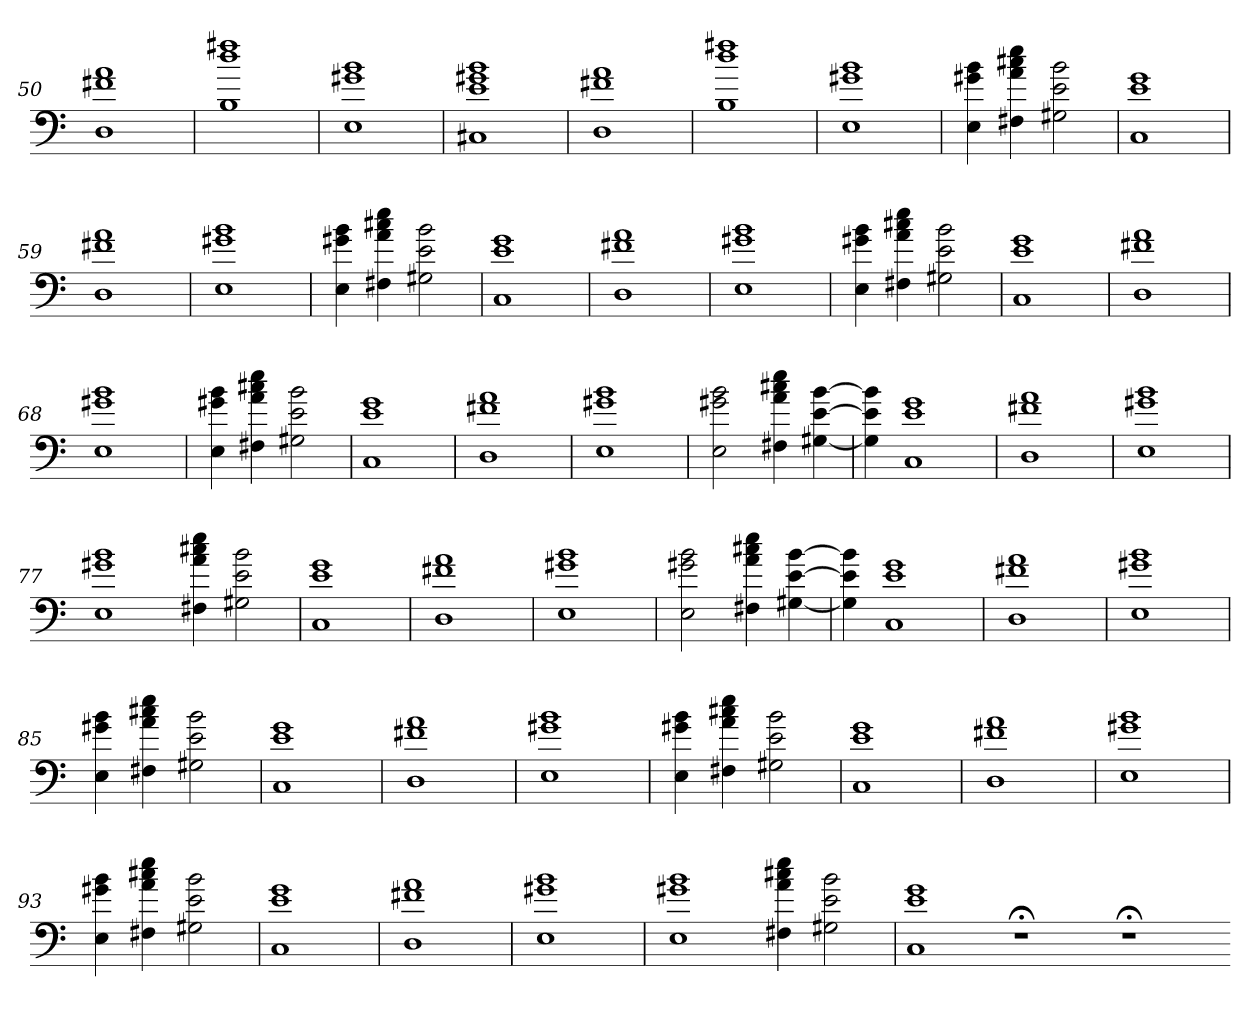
**kern
*part1
*staff1
=50
1D 1f#X 1a
=51
1B 1dd 1ff#X
=52
1E 1g#X 1b
=53
1C#X 1e 1g#X 1b
=54
1D 1f#X 1a
=55
1B 1dd 1ff#X
=56
1E 1g#X 1b
=57
4E 4g#X 4b
4F#X 4a 4cc#X 4ee
2G#X 2e 2b
=58
1C 1e 1g
=59
1D 1f#X 1a
=60
1E 1g#X 1b
=61
4E 4g#X 4b
4F#X 4a 4cc#X 4ee
2G#X 2e 2b
=62
1C 1e 1g
=63
1D 1f#X 1a
=64
1E 1g#X 1b
=65
4E 4g#X 4b
4F#X 4a 4cc#X 4ee
2G#X 2e 2b
=66
1C 1e 1g
=67
1D 1f#X 1a
=68
1E 1g#X 1b
=69
4E 4g#X 4b
4F#X 4a 4cc#X 4ee
2G#X 2e 2b
=70
1C 1e 1g
=71
1D 1f#X 1a
=72
1E 1g#X 1b
=73
2E 2g#X 2b
4F#X 4a 4cc#X 4ee
[4G#X [4e [4b
=74
4G#] 4e] 4b]
1C 1e 1g
=75
1D 1f#X 1a
=76
1E 1g#X 1b
=77
1E 1g#X 1b
4F#X 4a 4cc#X 4ee
2G#X 2e 2b
=78
1C 1e 1g
=79
1D 1f#X 1a
=80
1E 1g#X 1b
=81
2E 2g#X 2b
4F#X 4a 4cc#X 4ee
[4G#X [4e [4b
=82
4G#] 4e] 4b]
1C 1e 1g
=83
1D 1f#X 1a
=84
1E 1g#X 1b
=85
4E 4g#X 4b
4F#X 4a 4cc#X 4ee
2G#X 2e 2b
=86
1C 1e 1g
=87
1D 1f#X 1a
=88
1E 1g#X 1b
=89
4E 4g#X 4b
4F#X 4a 4cc#X 4ee
2G#X 2e 2b
=90
1C 1e 1g
=91
1D 1f#X 1a
=92
1E 1g#X 1b
=93
4E 4g#X 4b
4F#X 4a 4cc#X 4ee
2G#X 2e 2b
=94
1C 1e 1g
=95
1D 1f#X 1a
=96
1E 1g#X 1b
=97
1E 1g#X 1b
4F#X 4a 4cc#X 4ee
2G#X 2e 2b
=98
1C 1e 1g
1r;<
1r;<
=-
*-
